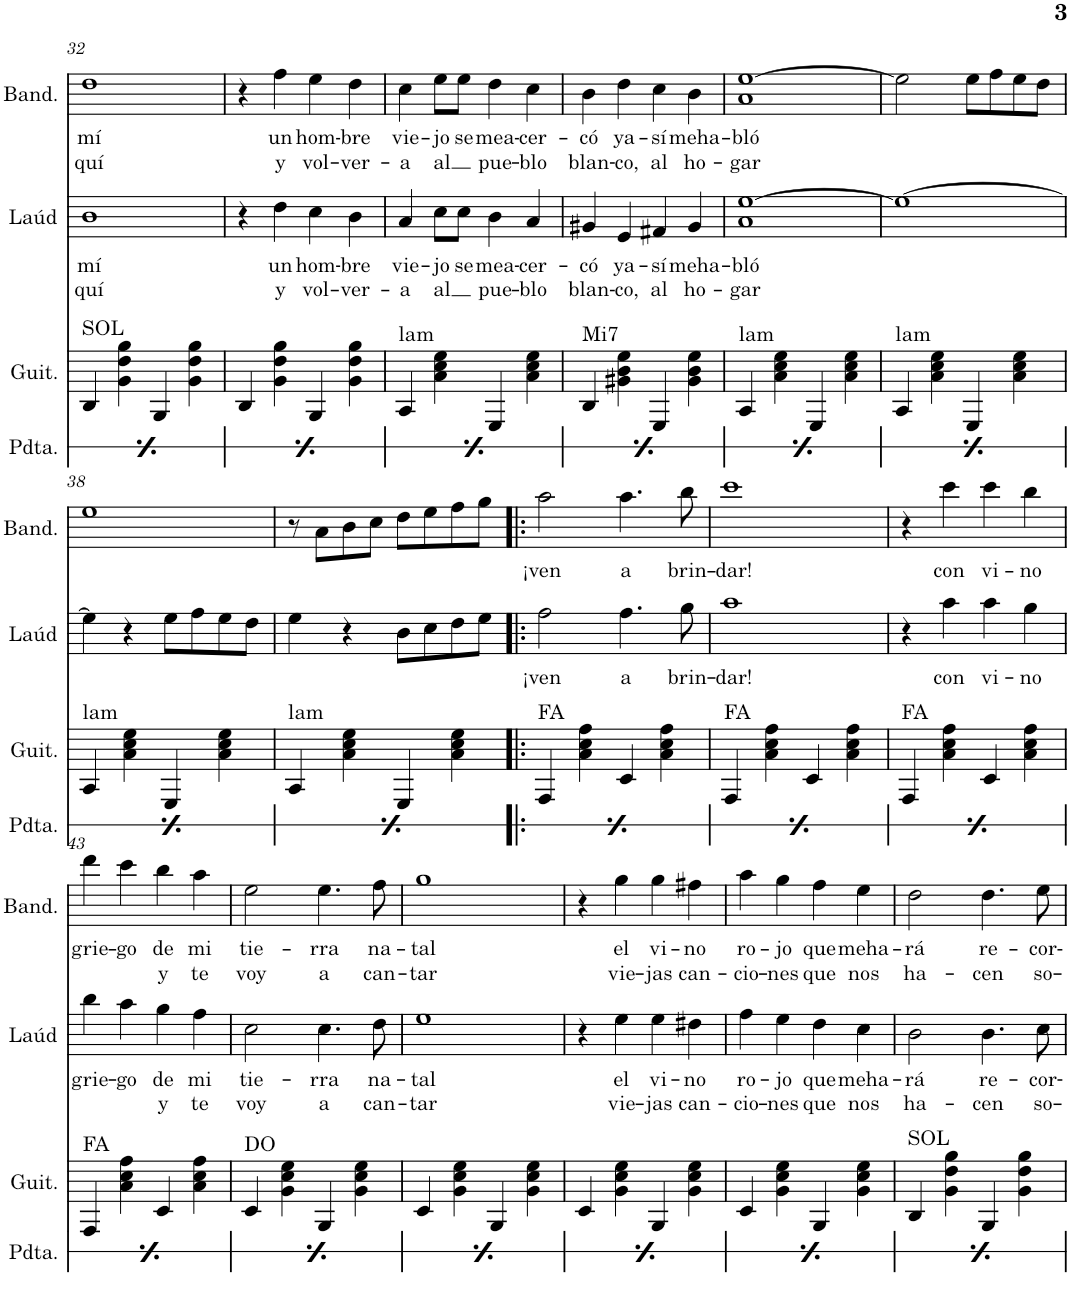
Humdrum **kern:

**kern	**kern	**kern	**text	**text	**kern	**text	**text
*part4	*part3	*part2	*part2	*part2	*part1	*part1	*part1
*staff4	*staff3	*staff2	*staff2	*staff2	*staff1	*staff1	*staff1
*I"Pandereta	*I"Guitarra clásica	*I"Laúd	*	*	*I"Bandurria	*	*
*I'Pdta.	*I'Guit.	*I'Laúd	*	*	*I'Band.	*	*
!!LO:PB:g=z
*clefX	*clefGv2	*clefGv2	*	*	*clefG2	*	*
*k[]	*k[]	*k[]	*	*	*k[]	*	*
*M4/4	*M4/4	*M4/4	*	*	*M4/4	*	*
=32	=32	=32	=32	=32	=32	=32	=32
!	!LO:TX:a:t=SOL	!	!	!	!	!	!
!	!	!	!LO:LY:b	!LO:LY:b	!	!LO:LY:b	!LO:LY:b
2r	4BB/	1B	mí	quí	1dd	mí	quí
.	4G\ 4d\ 4g\	.	.	.	.	.	.
2r	4GG/	.	.	.	.	.	.
.	4G\ 4d\ 4g\	.	.	.	.	.	.
=33	=33	=33	=33	=33	=33	=33	=33
2r	4BB/	4r	.	.	4r	.	.
!	!	!	!LO:LY:b	!LO:LY:b	!	!LO:LY:b	!LO:LY:b
.	4G\ 4d\ 4g\	4d\	un	y	4ff\	un	y
!	!	!	!LO:LY:b	!LO:LY:b	!	!LO:LY:b	!LO:LY:b
2r	4GG/	4c\	hom-	vol-	4ee\	hom-	vol-
!	!	!	!LO:LY:b	!LO:LY:b	!	!LO:LY:b	!LO:LY:b
.	4G\ 4d\ 4g\	4B\	-bre	-ver-	4dd\	-bre	-ver-
=34	=34	=34	=34	=34	=34	=34	=34
!	!LO:TX:a:t=lam	!	!	!	!	!	!
!	!	!	!LO:LY:b	!LO:LY:b	!	!LO:LY:b	!LO:LY:b
2r	4AA/	4A/	vie-	-a	4cc\	vie-	-a
!	!	!	!LO:LY:b	!LO:LY:b	!	!LO:LY:b	!LO:LY:b
.	4A\ 4c\ 4e\	8c\L	-jo	al	8ee\L	-jo	al
!	!	!	!LO:LY:b	!	!	!LO:LY:b	!
.	.	8c\J	se	.	8ee\J	se	.
!	!	!	!LO:LY:b	!LO:LY:b	!	!LO:LY:b	!LO:LY:b
2r	4EE/	4B\	mea-	pue-	4dd\	mea-	pue-
!	!	!	!LO:LY:b	!LO:LY:b	!	!LO:LY:b	!LO:LY:b
.	4A\ 4c\ 4e\	4A/	-cer-	-blo	4cc\	-cer-	-blo
=35	=35	=35	=35	=35	=35	=35	=35
!	!LO:TX:a:t=Mi7	!	!	!	!	!	!
!	!	!	!LO:LY:b	!LO:LY:b	!	!LO:LY:b	!LO:LY:b
2r	4BB/	4G#X/	-có	blan-	4b\	-có	blan-
!	!	!	!LO:LY:b	!LO:LY:b	!	!LO:LY:b	!LO:LY:b
.	4G#X\ 4B\ 4e\	4E/	ya-	-co,	4dd\	ya-	-co,
!	!	!	!LO:LY:b	!LO:LY:b	!	!LO:LY:b	!LO:LY:b
2r	4EE/	4F#X/	-sí	al	4cc\	-sí	al
!	!	!	!LO:LY:b	!LO:LY:b	!	!LO:LY:b	!LO:LY:b
.	4G#\ 4B\ 4e\	4G#/	meha-	ho-	4b\	meha-	ho-
=36	=36	=36	=36	=36	=36	=36	=36
!	!LO:TX:a:t=lam	!	!	!	!	!	!
!	!	!	!LO:LY:b	!LO:LY:b	!	!LO:LY:b	!LO:LY:b
2r	4AA/	1A [1e	-bló	-gar	1a [1ee	-bló	-gar
.	4A\ 4c\ 4e\	.	.	.	.	.	.
2r	4EE/	.	.	.	.	.	.
.	4A\ 4c\ 4e\	.	.	.	.	.	.
=37	=37	=37	=37	=37	=37	=37	=37
!	!LO:TX:a:t=lam	!	!	!	!	!	!
2r	4AA/	1e_	.	.	2ee\]	.	.
.	4A\ 4c\ 4e\	.	.	.	.	.	.
2r	4EE/	.	.	.	8ee\L	.	.
.	.	.	.	.	8ff\	.	.
.	4A\ 4c\ 4e\	.	.	.	8ee\	.	.
.	.	.	.	.	8dd\J	.	.
!!LO:LB:g=z
=38	=38	=38	=38	=38	=38	=38	=38
!	!LO:TX:a:t=lam	!	!	!	!	!	!
2r	4AA/	4e\]	.	.	1ee	.	.
.	4A\ 4c\ 4e\	4r	.	.	.	.	.
2r	4EE/	8e\L	.	.	.	.	.
.	.	8f\	.	.	.	.	.
.	4A\ 4c\ 4e\	8e\	.	.	.	.	.
.	.	8d\J	.	.	.	.	.
=39	=39	=39	=39	=39	=39	=39	=39
!	!LO:TX:a:t=lam	!	!	!	!	!	!
2r	4AA/	4e\	.	.	8r	.	.
.	.	.	.	.	8a\L	.	.
.	4A\ 4c\ 4e\	4r	.	.	8b\	.	.
.	.	.	.	.	8cc\J	.	.
2r	4EE/	8B\L	.	.	8dd\L	.	.
.	.	8c\	.	.	8ee\	.	.
.	4A\ 4c\ 4e\	8d\	.	.	8ff\	.	.
.	.	8e\J	.	.	8gg\J	.	.
=40!|:	=40!|:	=40!|:	=40!|:	=40!|:	=40!|:	=40!|:	=40!|:
!	!LO:TX:a:t=FA	!	!	!	!	!	!
!	!	!	!LO:LY:b	!	!	!LO:LY:b	!
2r	4FF/	2f\	¡ven	.	2aa\	¡ven	.
.	4A\ 4c\ 4f\	.	.	.	.	.	.
!	!	!	!LO:LY:b	!	!	!LO:LY:b	!
2r	4C/	4.f\	a	.	4.aa\	a	.
.	4A\ 4c\ 4f\	.	.	.	.	.	.
!	!	!	!LO:LY:b	!	!	!LO:LY:b	!
.	.	8g\	brin-	.	8bb\	brin-	.
=41	=41	=41	=41	=41	=41	=41	=41
!	!LO:TX:a:t=FA	!	!	!	!	!	!
!	!	!	!LO:LY:b	!	!	!LO:LY:b	!
2r	4FF/	1a	-dar!	.	1ccc	-dar!	.
.	4A\ 4c\ 4f\	.	.	.	.	.	.
2r	4C/	.	.	.	.	.	.
.	4A\ 4c\ 4f\	.	.	.	.	.	.
=42	=42	=42	=42	=42	=42	=42	=42
!	!LO:TX:a:t=FA	!	!	!	!	!	!
2r	4FF/	4r	.	.	4r	.	.
!	!	!	!LO:LY:b	!	!	!LO:LY:b	!
.	4A\ 4c\ 4f\	4a\	con	.	4ccc\	con	.
!	!	!	!LO:LY:b	!	!	!LO:LY:b	!
2r	4C/	4a\	vi-	.	4ccc\	vi-	.
!	!	!	!LO:LY:b	!	!	!LO:LY:b	!
.	4A\ 4c\ 4f\	4g\	-no	.	4bb\	-no	.
!!LO:LB:g=z
=43	=43	=43	=43	=43	=43	=43	=43
!	!LO:TX:a:t=FA	!	!	!	!	!	!
!	!	!	!LO:LY:b	!	!	!LO:LY:b	!
2r	4FF/	4b\	grie-	.	4ddd\	grie-	.
!	!	!	!LO:LY:b	!	!	!LO:LY:b	!
.	4A\ 4c\ 4f\	4a\	-go	.	4ccc\	-go	.
!	!	!	!LO:LY:b	!LO:LY:b	!	!LO:LY:b	!LO:LY:b
2r	4C/	4g\	de	y	4bb\	de	y
!	!	!	!LO:LY:b	!LO:LY:b	!	!LO:LY:b	!LO:LY:b
.	4A\ 4c\ 4f\	4f\	mi	te	4aa\	mi	te
=44	=44	=44	=44	=44	=44	=44	=44
!	!LO:TX:a:t=DO	!	!	!	!	!	!
!	!	!	!LO:LY:b	!LO:LY:b	!	!LO:LY:b	!LO:LY:b
2r	4C/	2c\	tie-	voy	2ee\	tie-	voy
.	4G\ 4c\ 4e\	.	.	.	.	.	.
!	!	!	!LO:LY:b	!LO:LY:b	!	!LO:LY:b	!LO:LY:b
2r	4GG/	4.c\	-rra	a	4.ee\	-rra	a
.	4G\ 4c\ 4e\	.	.	.	.	.	.
!	!	!	!LO:LY:b	!LO:LY:b	!	!LO:LY:b	!LO:LY:b
.	.	8d\	na-	can-	8ff\	na-	can-
=45	=45	=45	=45	=45	=45	=45	=45
!	!	!	!LO:LY:b	!LO:LY:b	!	!LO:LY:b	!LO:LY:b
2r	4C/	1e	-tal	-tar	1gg	-tal	-tar
.	4G\ 4c\ 4e\	.	.	.	.	.	.
2r	4GG/	.	.	.	.	.	.
.	4G\ 4c\ 4e\	.	.	.	.	.	.
=46	=46	=46	=46	=46	=46	=46	=46
2r	4C/	4r	.	.	4r	.	.
!	!	!	!LO:LY:b	!LO:LY:b	!	!LO:LY:b	!LO:LY:b
.	4G\ 4c\ 4e\	4e\	el	vie-	4gg\	el	vie-
!	!	!	!LO:LY:b	!LO:LY:b	!	!LO:LY:b	!LO:LY:b
2r	4GG/	4e\	vi-	-jas	4gg\	vi-	-jas
!	!	!	!LO:LY:b	!LO:LY:b	!	!LO:LY:b	!LO:LY:b
.	4G\ 4c\ 4e\	4d#X\	-no	can-	4ff#X\	-no	can-
=47	=47	=47	=47	=47	=47	=47	=47
!	!	!	!LO:LY:b	!LO:LY:b	!	!LO:LY:b	!LO:LY:b
2r	4C/	4f\	ro-	-cio-	4aa\	ro-	-cio-
!	!	!	!LO:LY:b	!LO:LY:b	!	!LO:LY:b	!LO:LY:b
.	4G\ 4c\ 4e\	4e\	-jo	-nes	4gg\	-jo	-nes
!	!	!	!LO:LY:b	!LO:LY:b	!	!LO:LY:b	!LO:LY:b
2r	4GG/	4d\	que	que	4ff\	que	que
!	!	!	!LO:LY:b	!LO:LY:b	!	!LO:LY:b	!LO:LY:b
.	4G\ 4c\ 4e\	4c\	meha-	nos	4ee\	meha-	nos
=48	=48	=48	=48	=48	=48	=48	=48
!	!LO:TX:a:t=SOL	!	!	!	!	!	!
!	!	!	!LO:LY:b	!LO:LY:b	!	!LO:LY:b	!LO:LY:b
2r	4BB/	2B\	-rá	ha-	2dd\	-rá	ha-
.	4G\ 4d\ 4g\	.	.	.	.	.	.
!	!	!	!LO:LY:b	!LO:LY:b	!	!LO:LY:b	!LO:LY:b
2r	4GG/	4.B\	re-	-cen	4.dd\	re-	-cen
.	4G\ 4d\ 4g\	.	.	.	.	.	.
!	!	!	!LO:LY:b	!LO:LY:b	!	!LO:LY:b	!LO:LY:b
.	.	8c\	-cor-	so-	8ee\	-cor-	so-
=	=	=	=	=	=	=	=
*-	*-	*-	*-	*-	*-	*-	*-
